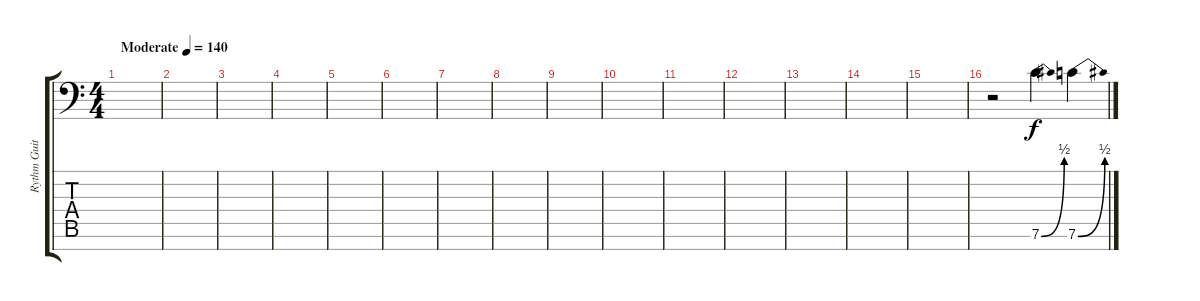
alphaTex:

\track ("Rythm Guitar" "Rythm Guit") {instrument distortionguitar}
\staff {score tabs}
\tuning (Eb4 Bb3 Gb3 Eb3 Bb2 F2 Bb1) {hide}
\ts (4 4)
\tempo (140 "Moderate")
\clef f4
\ks c
|
|
|
|
|
|
|
|
|
|
|
|
|
|
|
r.2 7.6{be (bend 0 0 60 2)}.4 7.6{be (bend 0 0 60 2)}.4
